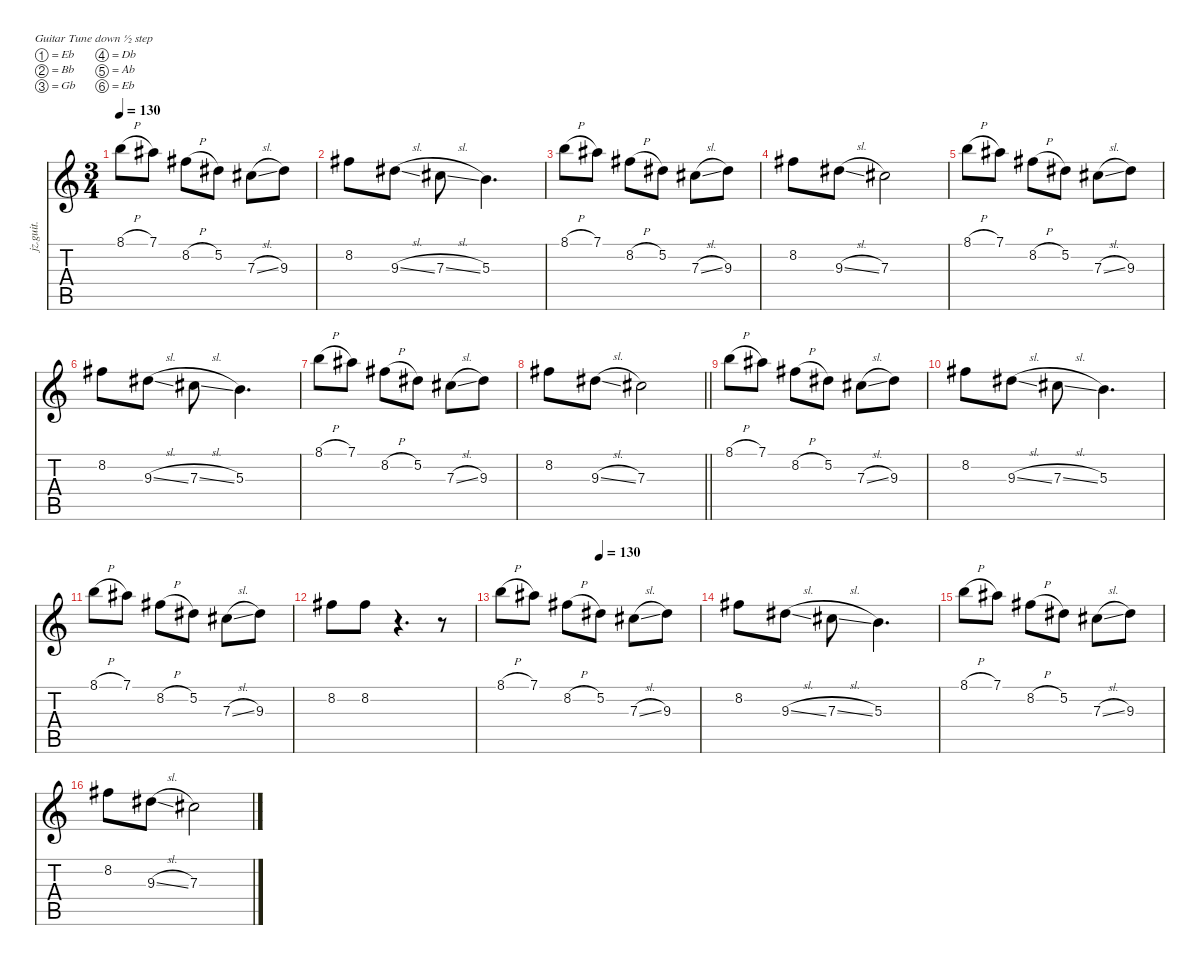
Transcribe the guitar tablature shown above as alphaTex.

\defaultSystemsLayout 4
\hideDynamics
\bracketExtendMode nobrackets
\otherSystemsTrackNameOrientation horizontal
\track ("Track 1" "jz.guit.") {instrument electricguitarjazz}
\staff {score tabs}
\tuning (Eb4 Bb3 Gb3 Db3 Ab2 Eb2)
\ts (3 4)
\tempo 130
\clef g2
\ks c
8.1{h}.8{dy f beam Down} 7.1{acc #}.8{beam Down} 8.2{h acc #}.8{beam Down} 5.2{acc #}.8{beam Down} 7.3{sl acc #}.8{beam Down} 9.3{acc #}.8{beam Down} |
8.2{acc #}.8{beam Down} 9.3{sl acc #}.8{beam Down} 7.3{sl acc #}.8{beam Down} 5.3.4{d beam Down} |
8.1{h}.8{beam Down} 7.1{acc #}.8{beam Down} 8.2{h acc #}.8{beam Down} 5.2{acc #}.8{beam Down} 7.3{sl acc #}.8{beam Down} 9.3{acc #}.8{beam Down} |
8.2{acc #}.8{beam Down} 9.3{sl acc #}.8{beam Down} 7.3{acc #}.2{beam Down} |
8.1{h}.8{beam Down} 7.1{acc #}.8{beam Down} 8.2{h acc #}.8{beam Down} 5.2{acc #}.8{beam Down} 7.3{sl acc #}.8{beam Down} 9.3{acc #}.8{beam Down} |
8.2{acc #}.8{beam Down} 9.3{sl acc #}.8{beam Down} 7.3{sl acc #}.8{beam Down} 5.3.4{d beam Down} |
8.1{h}.8{beam Down} 7.1{acc #}.8{beam Down} 8.2{h acc #}.8{beam Down} 5.2{acc #}.8{beam Down} 7.3{sl acc #}.8{beam Down} 9.3{acc #}.8{beam Down} |
\barLineRight lightlight
8.2{acc #}.8{beam Down} 9.3{sl acc #}.8{beam Down} 7.3{acc #}.2{beam Down} |
8.1{h}.8{beam Down} 7.1{acc #}.8{beam Down} 8.2{h acc #}.8{beam Down} 5.2{acc #}.8{beam Down} 7.3{sl acc #}.8{beam Down} 9.3{acc #}.8{beam Down} |
8.2{acc #}.8{beam Down} 9.3{sl acc #}.8{beam Down} 7.3{sl acc #}.8{beam Down} 5.3.4{d beam Down} |
8.1{h}.8{beam Down} 7.1{acc #}.8{beam Down} 8.2{h acc #}.8{beam Down} 5.2{acc #}.8{beam Down} 7.3{sl acc #}.8{beam Down} 9.3{acc #}.8{beam Down} |
8.2{acc #}.8{beam Down} 8.2{acc #}.8{beam Down} r.4{d beam Down} r.8{beam Down} |
\tempo (130 0.5)
8.1{h}.8{beam Down} 7.1{acc #}.8{beam Down} 8.2{h acc #}.8{beam Down} 5.2{acc #}.8{beam Down} 7.3{sl acc #}.8{beam Down} 9.3{acc #}.8{beam Down} |
8.2{acc #}.8{beam Down} 9.3{sl acc #}.8{beam Down} 7.3{sl acc #}.8{beam Down} 5.3.4{d beam Down} |
8.1{h}.8{beam Down} 7.1{acc #}.8{beam Down} 8.2{h acc #}.8{beam Down} 5.2{acc #}.8{beam Down} 7.3{sl acc #}.8{beam Down} 9.3{acc #}.8{beam Down} |
8.2{acc #}.8{beam Down} 9.3{sl acc #}.8{beam Down} 7.3{acc #}.2{beam Down}
